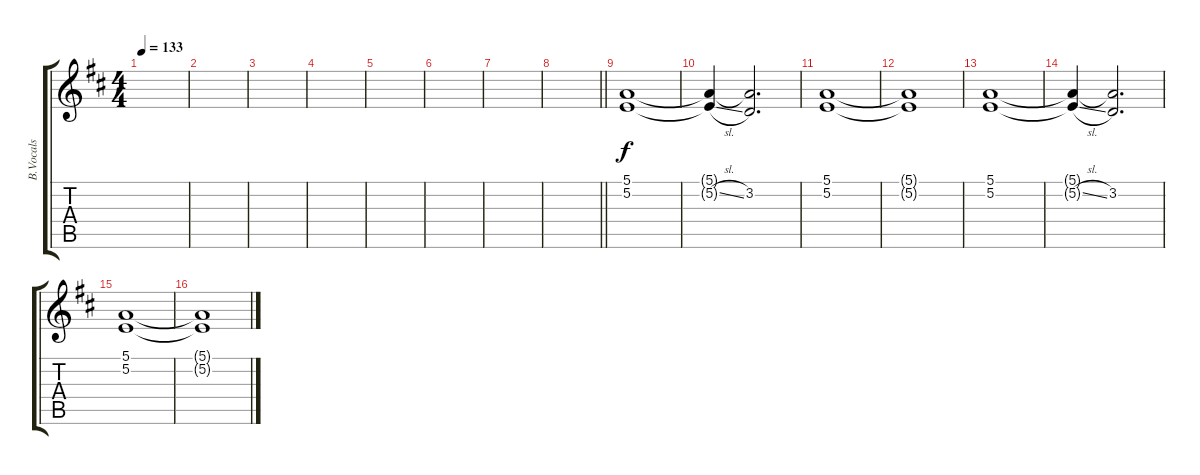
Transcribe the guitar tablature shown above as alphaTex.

\track ("B.Vocals" "B.Vocals") {instrument choiraahs}
\staff {score tabs}
\tuning (E4 B3 G3 D3 A2 E2) {hide}
\ts (4 4)
\tempo 133
\clef g2
\ks d
|
|
|
|
|
|
|
\barLineRight lightlight
|
(5.1 5.2).1 |
(5.1{t} 5.2{sl t}).4 (5.1{t} 3.2).2{d} |
(5.1 5.2).1 |
(5.1{t} 5.2{t}).1 |
(5.1 5.2).1 |
(5.1{t} 5.2{sl t}).4 (5.1{t} 3.2).2{d} |
(5.1 5.2).1 |
(5.1{t} 5.2{t}).1
